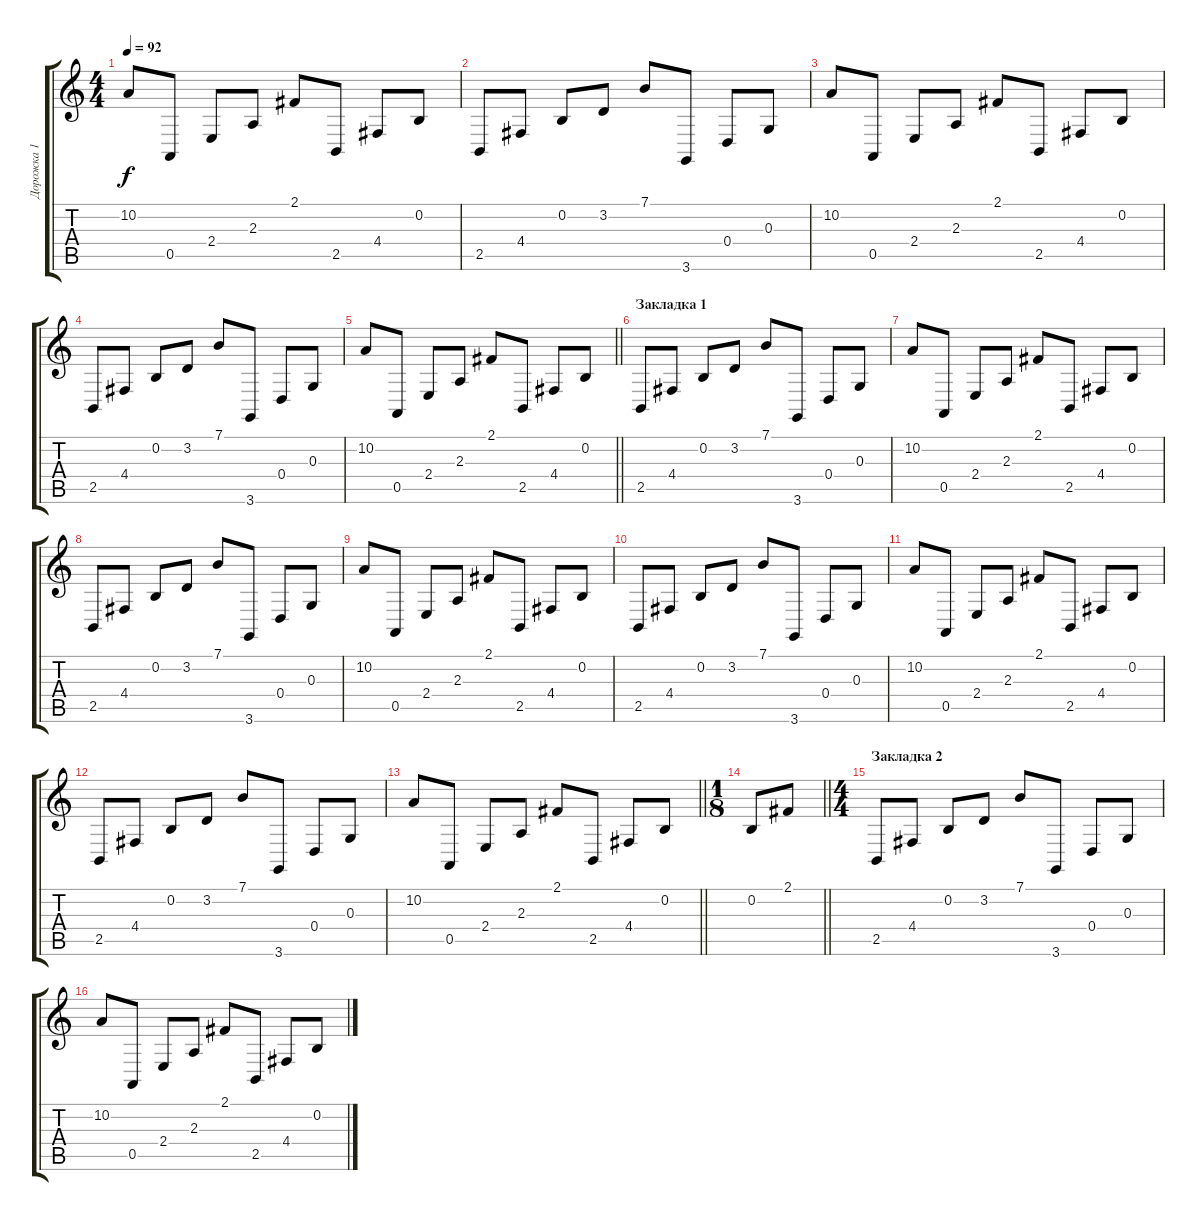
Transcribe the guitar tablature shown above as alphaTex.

\track ("Дорожка 1" "Дорожка 1") {instrument acousticgrandpiano}
\staff {score tabs}
\tuning (E4 B3 G3 D3 A2 E2) {hide}
\ts (4 4)
\tempo 92
\clef g2
\ks c
10.2.8{dy f} 0.5.8 2.4.8 2.3.8 2.1.8 2.5.8 4.4.8 0.2.8 |
2.5.8 4.4.8 0.2.8 3.2.8 7.1.8 3.6.8 0.4.8 0.3.8 |
10.2.8 0.5.8 2.4.8 2.3.8 2.1.8 2.5.8 4.4.8 0.2.8 |
2.5.8 4.4.8 0.2.8 3.2.8 7.1.8 3.6.8 0.4.8 0.3.8 |
\barLineRight lightlight
10.2.8 0.5.8 2.4.8 2.3.8 2.1.8 2.5.8 4.4.8 0.2.8 |
\section ("" "Закладка 1")
2.5.8 4.4.8 0.2.8 3.2.8 7.1.8 3.6.8 0.4.8 0.3.8 |
10.2.8 0.5.8 2.4.8 2.3.8 2.1.8 2.5.8 4.4.8 0.2.8 |
2.5.8 4.4.8 0.2.8 3.2.8 7.1.8 3.6.8 0.4.8 0.3.8 |
10.2.8 0.5.8 2.4.8 2.3.8 2.1.8 2.5.8 4.4.8 0.2.8 |
2.5.8 4.4.8 0.2.8 3.2.8 7.1.8 3.6.8 0.4.8 0.3.8 |
10.2.8 0.5.8 2.4.8 2.3.8 2.1.8 2.5.8 4.4.8 0.2.8 |
2.5.8 4.4.8 0.2.8 3.2.8 7.1.8 3.6.8 0.4.8 0.3.8 |
\barLineRight lightlight
10.2.8 0.5.8 2.4.8 2.3.8 2.1.8 2.5.8 4.4.8 0.2.8 |
\ts (1 8)
\barLineRight lightlight
0.2.8 2.1.8 |
\ts (4 4)
\section ("" "Закладка 2")
2.5.8 4.4.8 0.2.8 3.2.8 7.1.8 3.6.8 0.4.8 0.3.8 |
10.2.8 0.5.8 2.4.8 2.3.8 2.1.8 2.5.8 4.4.8 0.2.8
